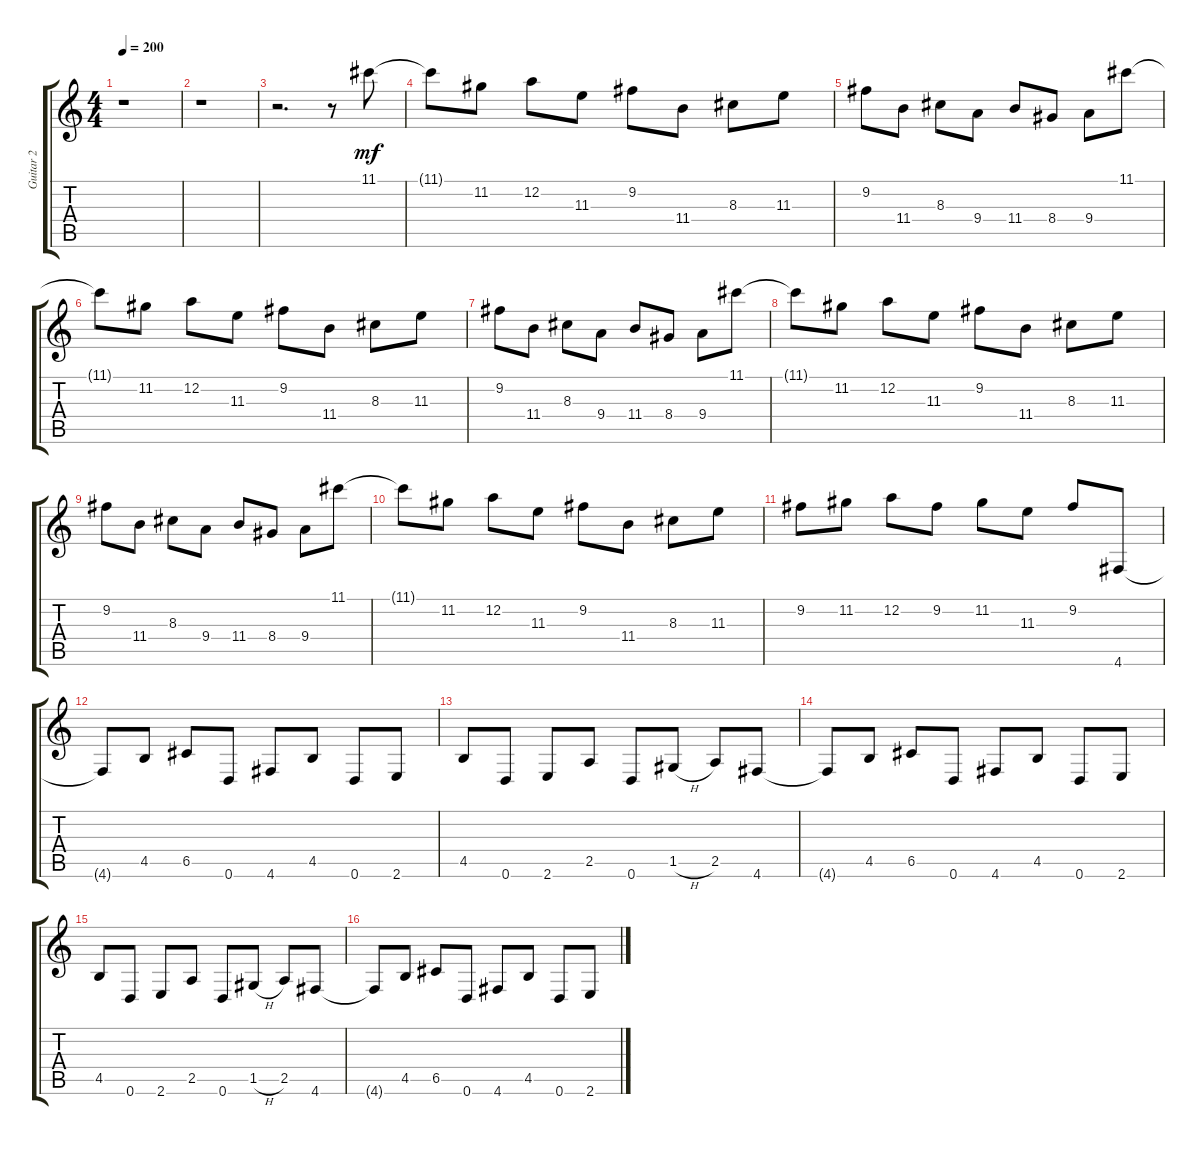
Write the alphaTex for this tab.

\track ("Guitar 2" "Guitar 2") {instrument distortionguitar}
\staff {score tabs}
\tuning (D4 A3 F3 C3 G2 D2) {hide}
\ts (4 4)
\tempo 200
\clef g2
\ks c
r.1{dy mf} |
r.1 |
r.2{d} r.8 11.1.8 |
11.1{t}.8 11.2.8 12.2.8 11.3.8 9.2.8 11.4.8 8.3.8 11.3.8 |
9.2.8 11.4.8 8.3.8 9.4.8 11.4.8 8.4.8 9.4.8 11.1.8 |
11.1{t}.8 11.2.8 12.2.8 11.3.8 9.2.8 11.4.8 8.3.8 11.3.8 |
9.2.8 11.4.8 8.3.8 9.4.8 11.4.8 8.4.8 9.4.8 11.1.8 |
11.1{t}.8 11.2.8 12.2.8 11.3.8 9.2.8 11.4.8 8.3.8 11.3.8 |
9.2.8 11.4.8 8.3.8 9.4.8 11.4.8 8.4.8 9.4.8 11.1.8 |
11.1{t}.8 11.2.8 12.2.8 11.3.8 9.2.8 11.4.8 8.3.8 11.3.8 |
9.2.8 11.2.8 12.2.8 9.2.8 11.2.8 11.3.8 9.2.8 4.6.8 |
4.6{t}.8 4.5.8 6.5.8 0.6.8 4.6.8 4.5.8 0.6.8 2.6.8 |
4.5.8 0.6.8 2.6.8 2.5.8 0.6.8 1.5{h}.8 2.5.8 4.6.8 |
4.6{t}.8 4.5.8 6.5.8 0.6.8 4.6.8 4.5.8 0.6.8 2.6.8 |
4.5.8 0.6.8 2.6.8 2.5.8 0.6.8 1.5{h}.8 2.5.8 4.6.8 |
4.6{t}.8 4.5.8 6.5.8 0.6.8 4.6.8 4.5.8 0.6.8 2.6.8
